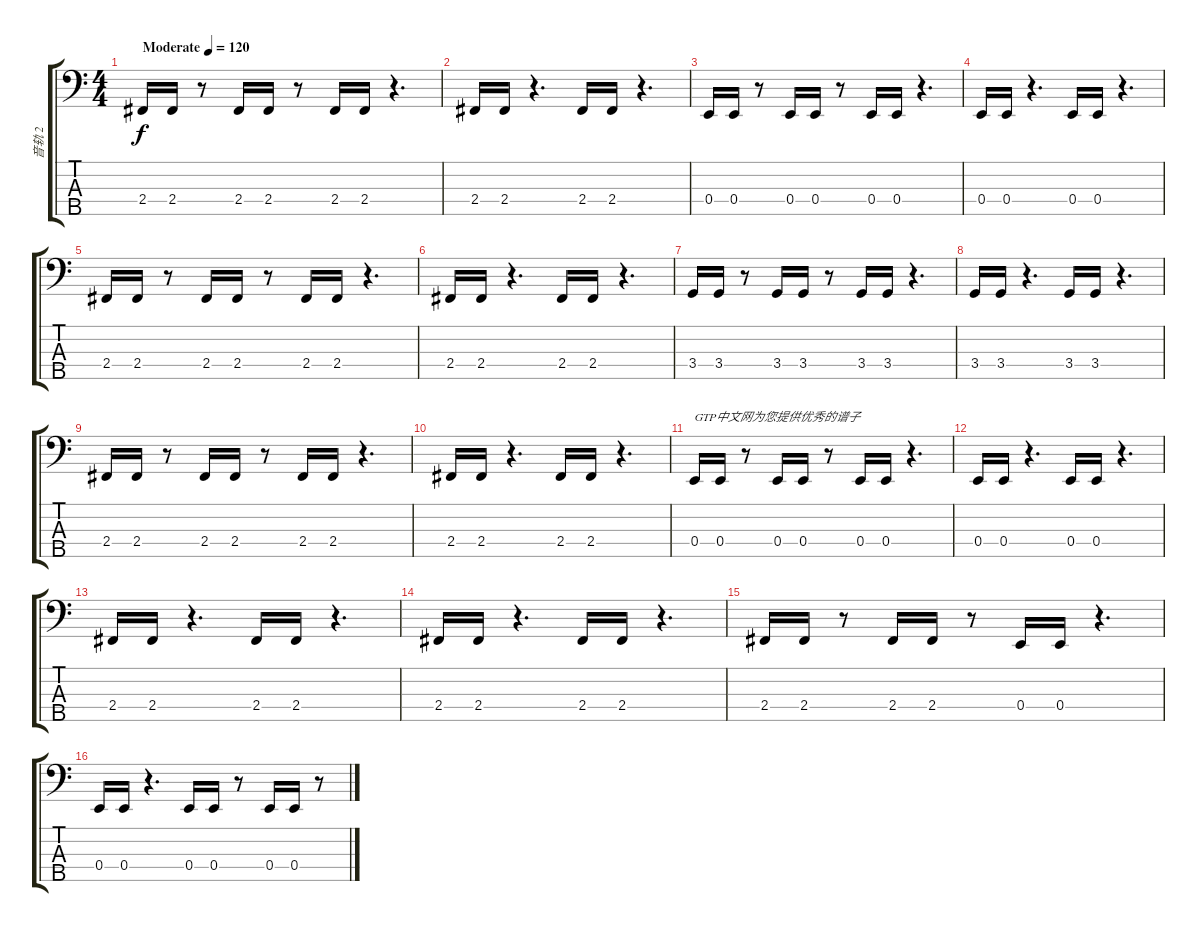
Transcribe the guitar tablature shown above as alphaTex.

\track ("音轨 2" "音轨 2") {instrument electricbasspick}
\staff {score tabs}
\tuning (G2 D2 A1 E1 B0) {hide}
\ts (4 4)
\tempo (120 "Moderate")
\clef f4
\ks c
2.4.16{dy f instrument electricbasspick} 2.4.16 r.8 2.4.16 2.4.16 r.8 2.4.16 2.4.16 r.4{d} |
2.4.16 2.4.16 r.4{d} 2.4.16 2.4.16 r.4{d} |
0.4.16 0.4.16 r.8 0.4.16 0.4.16 r.8 0.4.16 0.4.16 r.4{d} |
0.4.16 0.4.16 r.4{d} 0.4.16 0.4.16 r.4{d} |
2.4.16 2.4.16 r.8 2.4.16 2.4.16 r.8 2.4.16 2.4.16 r.4{d} |
2.4.16 2.4.16 r.4{d} 2.4.16 2.4.16 r.4{d} |
3.4.16 3.4.16 r.8 3.4.16 3.4.16 r.8 3.4.16 3.4.16 r.4{d} |
3.4.16 3.4.16 r.4{d} 3.4.16 3.4.16 r.4{d} |
2.4.16 2.4.16 r.8 2.4.16 2.4.16 r.8 2.4.16 2.4.16 r.4{d} |
2.4.16 2.4.16 r.4{d} 2.4.16 2.4.16 r.4{d} |
0.4.16{txt "GTP中文网为您提供优秀的谱子"} 0.4.16 r.8 0.4.16 0.4.16 r.8 0.4.16 0.4.16 r.4{d} |
0.4.16 0.4.16 r.4{d} 0.4.16 0.4.16 r.4{d} |
2.4.16 2.4.16 r.4{d} 2.4.16 2.4.16 r.4{d} |
2.4.16 2.4.16 r.4{d} 2.4.16 2.4.16 r.4{d} |
2.4.16 2.4.16 r.8 2.4.16 2.4.16 r.8 0.4.16 0.4.16 r.4{d} |
0.4.16 0.4.16 r.4{d} 0.4.16 0.4.16 r.8 0.4.16 0.4.16 r.8
